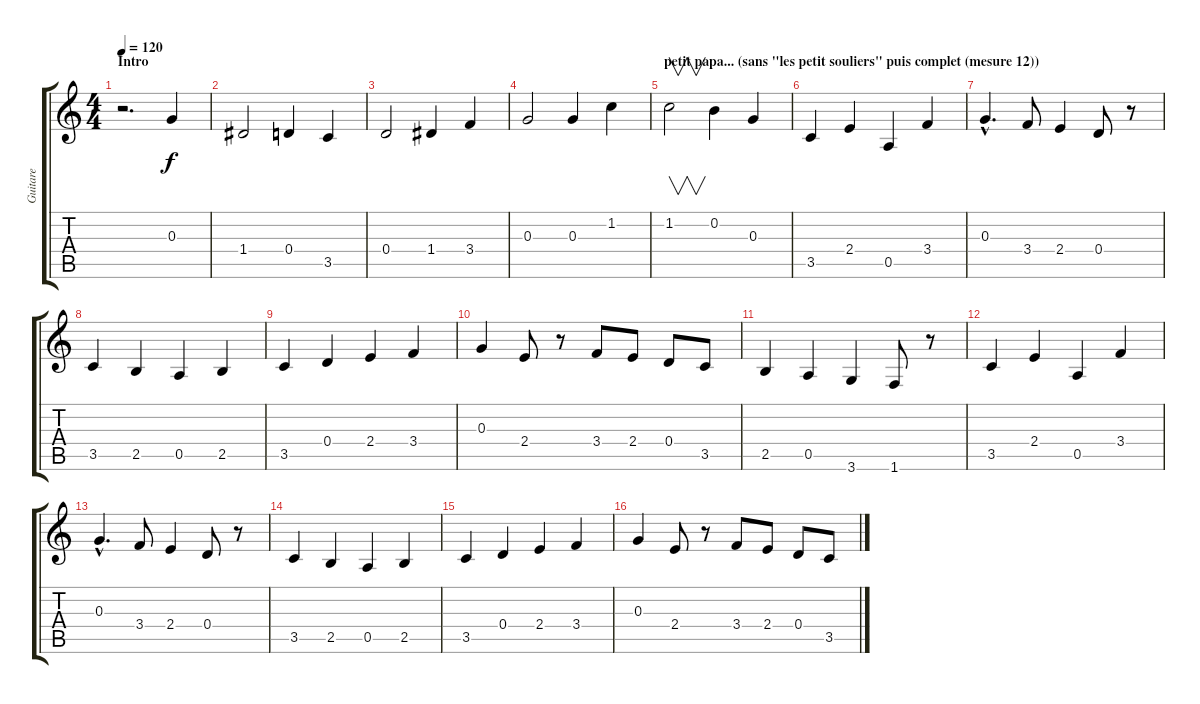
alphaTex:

\track ("Guitare" "Guitare") {instrument acousticguitarsteel}
\staff {score tabs}
\tuning (E4 B3 G3 D3 A2 E2) {hide}
\ts (4 4)
\section ("" "Intro")
\tempo 120
\clef g2
\ks c
r.2{d dy f instrument acousticguitarsteel} 0.3.4 |
1.4.2 0.4.4 3.5.4 |
0.4.2 1.4.4 3.4.4 |
0.3.2 0.3.4 1.2.4 |
\section ("" "petit papa... (sans \"les petit souliers\" puis complet (mesure 12))")
1.2.2{v} 0.2.4 0.3.4 |
3.5.4 2.4.4 0.5.4 3.4.4 |
0.3{hac}.4{d} 3.4.8 2.4.4 0.4.8 r.8 |
3.5.4 2.5.4 0.5.4 2.5.4 |
3.5.4 0.4.4 2.4.4 3.4.4 |
0.3.4 2.4.8 r.8 3.4.8 2.4.8 0.4.8 3.5.8 |
2.5.4 0.5.4 3.6.4 1.6.8 r.8 |
3.5.4 2.4.4 0.5.4 3.4.4 |
0.3{hac}.4{d} 3.4.8 2.4.4 0.4.8 r.8 |
3.5.4 2.5.4 0.5.4 2.5.4 |
3.5.4 0.4.4 2.4.4 3.4.4 |
0.3.4 2.4.8 r.8 3.4.8 2.4.8 0.4.8 3.5.8
